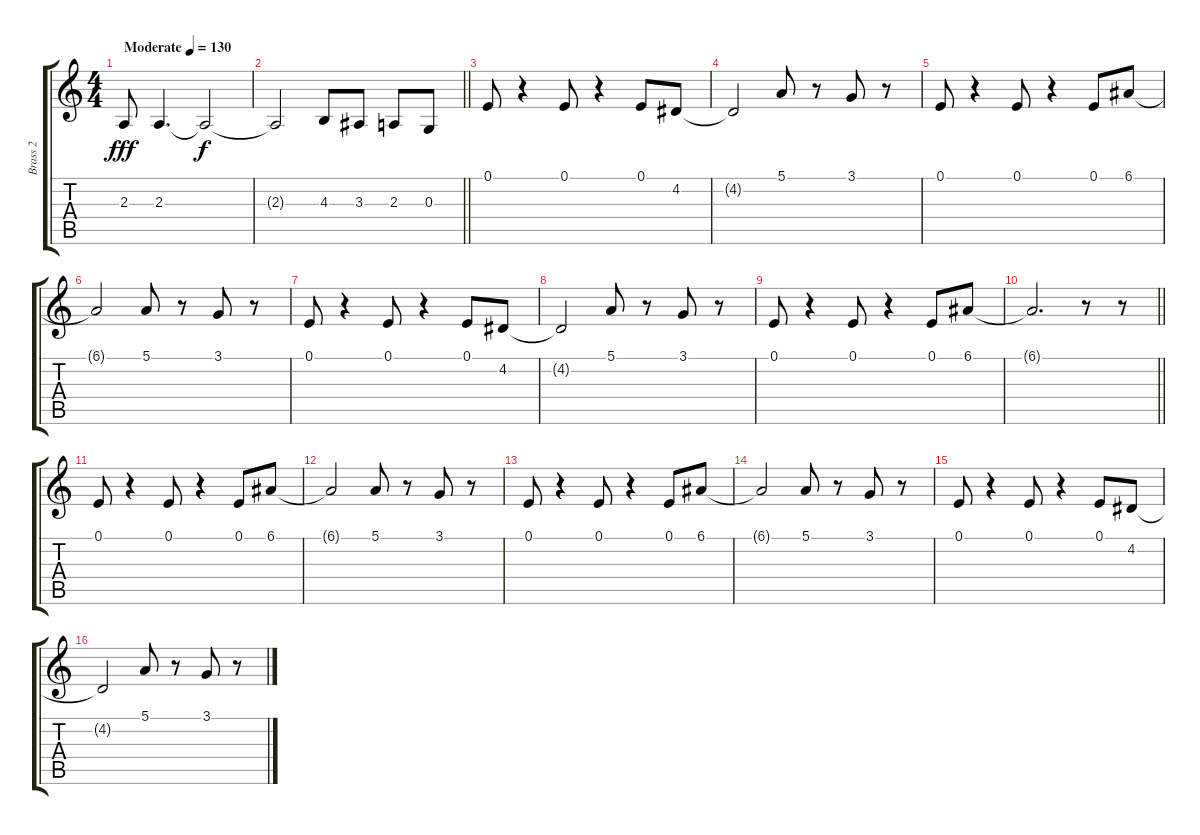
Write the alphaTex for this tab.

\track ("Brass 2" "Brass 2") {instrument trumpet}
\staff {score tabs}
\tuning (E4 B3 G3 D3 A2 E2) {hide}
\ts (4 4)
\tempo (130 "Moderate")
\clef g2
\ks c
2.3.8{dy fff instrument trumpet} 2.3.4{d volume 6} 2.3{t}.2{dy f volume 16} |
\barLineRight lightlight
2.3{t}.2 4.3.8 3.3.8 2.3.8 0.3.8 |
0.1.8 r.4 0.1.8 r.4 0.1.8 4.2.8 |
4.2{t}.2 5.1.8 r.8 3.1.8 r.8 |
0.1.8 r.4 0.1.8 r.4 0.1.8 6.1.8 |
6.1{t}.2 5.1.8 r.8 3.1.8 r.8 |
0.1.8 r.4 0.1.8 r.4 0.1.8 4.2.8 |
4.2{t}.2 5.1.8 r.8 3.1.8 r.8 |
0.1.8 r.4 0.1.8 r.4 0.1.8 6.1.8 |
\barLineRight lightlight
6.1{t}.2{d} r.8 r.8 |
0.1.8 r.4 0.1.8 r.4 0.1.8 6.1.8 |
6.1{t}.2 5.1.8 r.8 3.1.8 r.8 |
0.1.8 r.4 0.1.8 r.4 0.1.8 6.1.8 |
6.1{t}.2 5.1.8 r.8 3.1.8 r.8 |
0.1.8 r.4 0.1.8 r.4 0.1.8 4.2.8 |
4.2{t}.2 5.1.8 r.8 3.1.8 r.8
